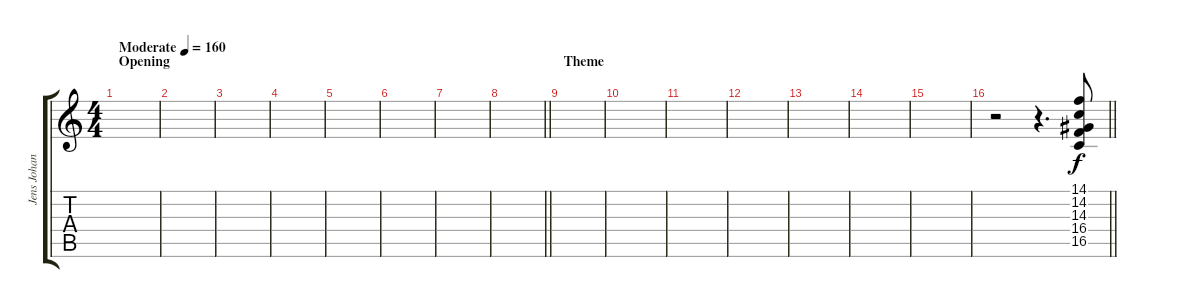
\track ("Jens Johansson" "Jens Johan") {instrument stringensemble1}
\staff {score tabs}
\tuning (Eb4 Bb3 Gb3 Db3 Ab2 Eb2) {hide}
\ts (4 4)
\section ("" "Opening")
\tempo (160 "Moderate")
\clef g2
\ks c
|
|
|
|
|
|
|
\barLineRight lightlight
|
\section ("" "Theme")
|
|
|
|
|
|
|
\barLineRight lightlight
r.2 r.4{d} (14.1 14.2 14.3 16.4 16.5).8
